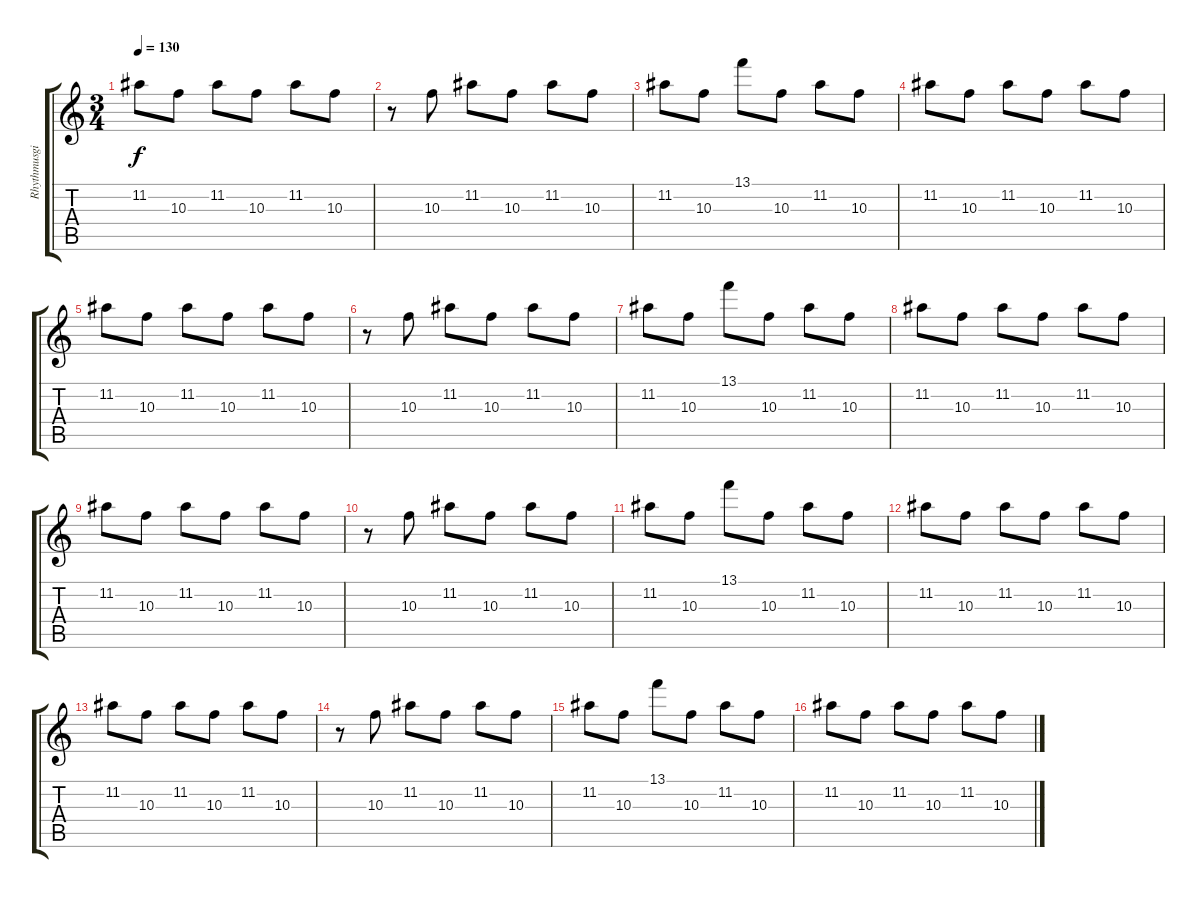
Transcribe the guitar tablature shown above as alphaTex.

\track ("Rhythmusgitarre" "Rhythmusgi") {instrument electricguitarclean}
\staff {score tabs}
\tuning (E4 B3 G3 D3 A2 E2) {hide}
\ts (3 4)
\tempo 130
\clef g2
\ks c
11.2.8{dy f} 10.3.8 11.2.8 10.3.8 11.2.8 10.3.8 |
r.8 10.3.8 11.2.8 10.3.8 11.2.8 10.3.8 |
11.2.8 10.3.8 13.1.8 10.3.8 11.2.8 10.3.8 |
11.2.8 10.3.8 11.2.8 10.3.8 11.2.8 10.3.8 |
11.2.8 10.3.8 11.2.8 10.3.8 11.2.8 10.3.8 |
r.8 10.3.8 11.2.8 10.3.8 11.2.8 10.3.8 |
11.2.8 10.3.8 13.1.8 10.3.8 11.2.8 10.3.8 |
11.2.8 10.3.8 11.2.8 10.3.8 11.2.8 10.3.8 |
11.2.8 10.3.8 11.2.8 10.3.8 11.2.8 10.3.8 |
r.8 10.3.8 11.2.8 10.3.8 11.2.8 10.3.8 |
11.2.8 10.3.8 13.1.8 10.3.8 11.2.8 10.3.8 |
11.2.8 10.3.8 11.2.8 10.3.8 11.2.8 10.3.8 |
11.2.8 10.3.8 11.2.8 10.3.8 11.2.8 10.3.8 |
r.8 10.3.8 11.2.8 10.3.8 11.2.8 10.3.8 |
11.2.8 10.3.8 13.1.8 10.3.8 11.2.8 10.3.8 |
11.2.8 10.3.8 11.2.8 10.3.8 11.2.8 10.3.8
